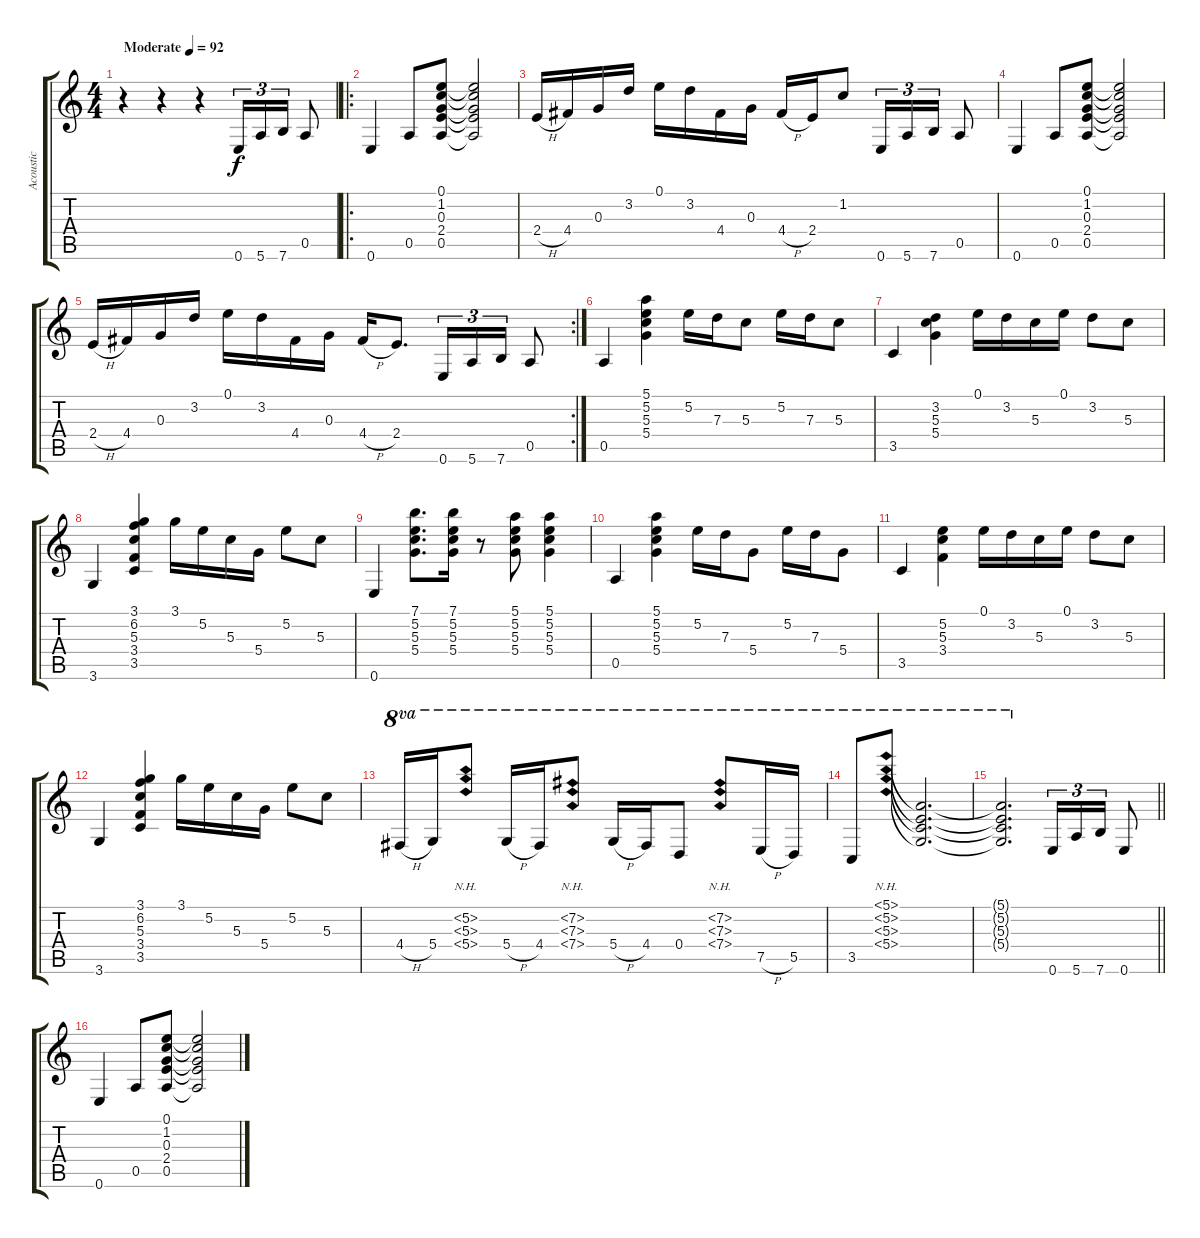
\track ("Acoustic" "Acoustic") {instrument acousticguitarsteel}
\staff {score tabs}
\tuning (E4 B3 G3 D3 A2 E2) {hide}
\ts (4 4)
\tempo (92 "Moderate")
\clef g2
\ks c
r.4{dy f instrument acousticguitarsteel} r.4 r.4 0.6.16{tu (3 2)} 5.6.16{tu (3 2)} 7.6.16{tu (3 2)} 0.5.8 |
\ro
0.6.4 0.5.8 (0.1 1.2 0.3 2.4 0.5).8 (0.1{t} 1.2{t} 0.3{t} 2.4{t} 0.5{t}).2 |
2.4{h}.16 4.4.16 0.3.16 3.2.16 0.1.16 3.2.16 4.4.16 0.3.16 4.4{h}.16 2.4.16 1.2.8 0.6.16{tu (3 2)} 5.6.16{tu (3 2)} 7.6.16{tu (3 2)} 0.5.8 |
0.6.4 0.5.8 (0.1 1.2 0.3 2.4 0.5).8 (0.1{t} 1.2{t} 0.3{t} 2.4{t} 0.5{t}).2 |
\rc 2
2.4{h}.16 4.4.16 0.3.16 3.2.16 0.1.16 3.2.16 4.4.16 0.3.16 4.4{h}.16 2.4.8{d} 0.6.16{tu (3 2)} 5.6.16{tu (3 2)} 7.6.16{tu (3 2)} 0.5.8 |
0.5.4 (5.1 5.2 5.3 5.4).4 5.2.16 7.3.16 5.3.8 5.2.16 7.3.16 5.3.8 |
3.5.4 (3.2 5.3 5.4).4 0.1.16 3.2.16 5.3.16 0.1.16 3.2.8 5.3.8 |
3.6.4 (3.1 6.2 5.3 3.4 3.5).4 3.1.16 5.2.16 5.3.16 5.4.16 5.2.8 5.3.8 |
0.6.4 (7.1 5.2 5.3 5.4).8{d} (7.1 5.2 5.3 5.4).16 r.8 (5.1 5.2 5.3 5.4).8 (5.1 5.2 5.3 5.4).4 |
0.5.4 (5.1 5.2 5.3 5.4).4 5.2.16 7.3.16 5.4.8 5.2.16 7.3.16 5.4.8 |
3.5.4 (5.2 5.3 3.4).4 0.1.16 3.2.16 5.3.16 0.1.16 3.2.8 5.3.8 |
3.6.4 (3.1 6.2 5.3 3.4 3.5).4 3.1.16 5.2.16 5.3.16 5.4.16 5.2.8 5.3.8 |
4.4{h}.16{ot 8va} 5.4.16{ot 8va} (5.2{nh} 5.3{nh} 5.4{nh}).8{ot 8va} 5.4{h}.16{ot 8va} 4.4.16{ot 8va} (7.2{nh} 7.3{nh} 7.4{nh}).8{ot 8va} 5.4{h}.16{ot 8va} 4.4.16{ot 8va} 0.4.8{ot 8va} (7.2{nh} 7.3{nh} 7.4{nh}).8{ot 8va} 7.5{h}.16{ot 8va} 5.5.16{ot 8va} |
3.5.8{ot 8va} (5.1{nh} 5.2{nh} 5.3{nh} 5.4{nh}).8{ot 8va} (5.1{t} 5.2{t} 5.3{t} 5.4{t}).2{d ot 8va} |
\barLineRight lightlight
(5.1{t} 5.2{t} 5.3{t} 5.4{t}).2{d ot 8va} 0.6.16{tu (3 2)} 5.6.16{tu (3 2)} 7.6.16{tu (3 2)} 0.6.8 |
0.6.4 0.5.8 (0.1 1.2 0.3 2.4 0.5).8 (0.1{t} 1.2{t} 0.3{t} 2.4{t} 0.5{t}).2
